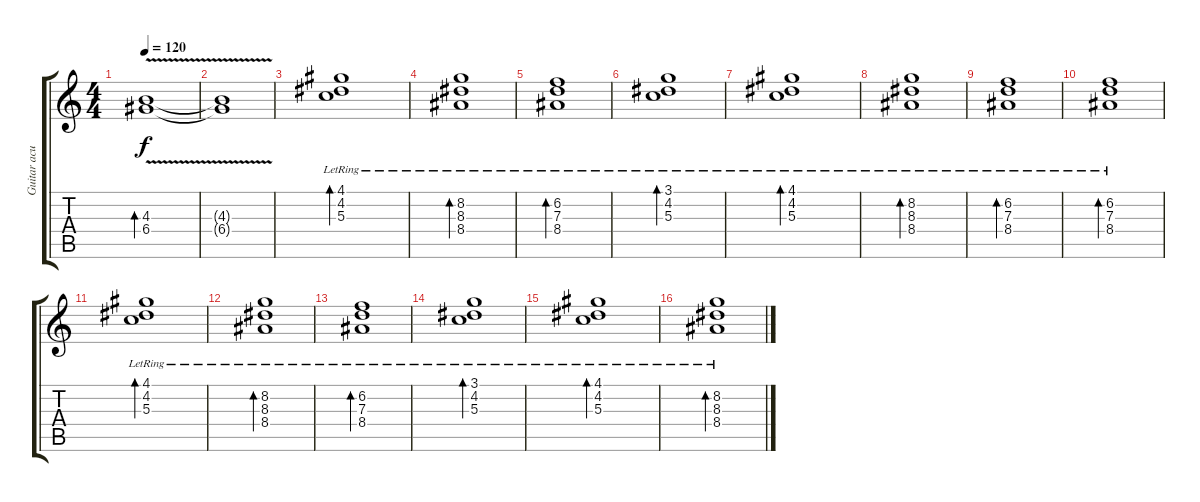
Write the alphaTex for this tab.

\track ("Guitar acustic" "Guitar acu") {instrument acousticguitarsteel}
\staff {score tabs}
\tuning (E4 B3 G3 D3 A2 E2) {hide}
\ts (4 4)
\tempo 120
\clef g2
\ks c
(4.3{v} 6.4{v}).1{bd 240 dy f} |
(4.3{t} 6.4{t}).1 |
(4.1{lr} 4.2{lr} 5.3{lr}).1{bd 60 volume 10} |
(8.2{lr} 8.3{lr} 8.4{lr}).1{bd 60} |
(6.2{lr} 7.3{lr} 8.4{lr}).1{bd 60} |
(3.1{lr} 4.2{lr} 5.3{lr}).1{bd 60} |
(4.1{lr} 4.2{lr} 5.3{lr}).1{bd 60} |
(8.2{lr} 8.3{lr} 8.4{lr}).1{bd 60} |
(6.2{lr} 7.3{lr} 8.4{lr}).1{bd 60} |
(6.2{lr} 7.3{lr} 8.4{lr}).1{bd 60} |
(4.1{lr} 4.2{lr} 5.3{lr}).1{bd 60} |
(8.2{lr} 8.3{lr} 8.4{lr}).1{bd 60} |
(6.2{lr} 7.3{lr} 8.4{lr}).1{bd 60} |
(3.1{lr} 4.2{lr} 5.3{lr}).1{bd 60} |
(4.1{lr} 4.2{lr} 5.3{lr}).1{bd 60} |
(8.2{lr} 8.3{lr} 8.4{lr}).1{bd 60}
